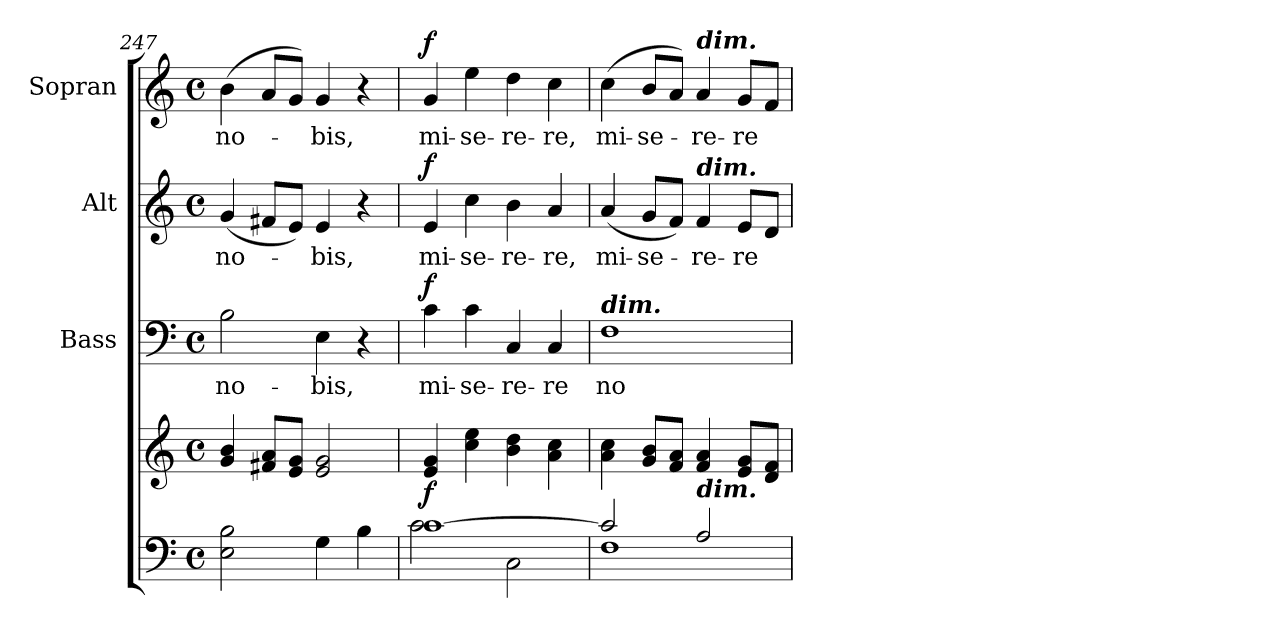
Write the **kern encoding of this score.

**kern	**kern	**dynam	**kern	**text	**dynam	**kern	**text	**dynam	**kern	**text	**dynam
*part4	*part4	*part4	*part3	*part3	*part3	*part2	*part2	*part2	*part1	*part1	*part1
*staff5	*staff4	*staff4/5	*staff3	*staff3	*staff3	*staff2	*staff2	*staff2	*staff1	*staff1	*staff1
*	*	*	*I"Bass	*	*	*I"Alt	*	*	*I"Sopran	*	*
*	*	*	*I'B.	*	*	*I'A	*	*	*I'S	*	*
*clefF4	*clefG2	*	*clefF4	*	*	*clefG2	*	*	*clefG2	*	*
*k[]	*k[]	*	*k[]	*	*	*k[]	*	*	*k[]	*	*
*C:	*C:	*	*C:	*	*	*C:	*	*	*C:	*	*
*M4/4	*M4/4	*	*M4/4	*	*	*M4/4	*	*	*M4/4	*	*
*met(c)	*met(c)	*	*met(c)	*	*	*met(c)	*	*	*met(c)	*	*
=247	=247	=247	=247	=247	=247	=247	=247	=247	=247	=247	=247
!	!	!	!	!LO:LY:b	!	!	!LO:LY:b	!	!	!LO:LY:b	!
2E\ 2B\	4g/ 4b/	.	2B\	no-	.	(<4g/	no-	.	(>4b\	no-	.
.	8f#X/ 8a/L	.	.	.	.	8f#X/L	.	.	8a/L	.	.
.	8e/ 8g/J	.	.	.	.	8e/J)	.	.	8g/J)	.	.
!	!	!	!	!LO:LY:b	!	!	!LO:LY:b	!	!	!LO:LY:b	!
4G\	2e/ 2g/	.	4E\	-bis,	.	4e/	-bis,	.	4g/	-bis,	.
4B\	.	.	4r	.	.	4r	.	.	4r	.	.
=248	=248	=248	=248	=248	=248	=248	=248	=248	=248	=248	=248
*^	*	*	*	*	*	*	*	*	*	*	*
!	!	!	!LO:DY:b	!	!LO:LY:b	!LO:DY:a	!	!LO:LY:b	!LO:DY:a	!	!LO:LY:b	!LO:DY:a
[>1c	2c\	4e/ 4g/	f	4c\	mi-	f	4e/	mi-	f	4g/	mi-	f
!	!	!	!	!	!LO:LY:b	!	!	!LO:LY:b	!	!	!LO:LY:b	!
.	.	4cc\ 4ee\	.	4c\	-se-	.	4cc\	-se-	.	4ee\	-se-	.
!	!	!	!	!	!LO:LY:b	!	!	!LO:LY:b	!	!	!LO:LY:b	!
.	2C\	4b\ 4dd\	.	4C/	-re-	.	4b\	-re-	.	4dd\	-re-	.
!	!	!	!	!	!LO:LY:b	!	!	!LO:LY:b	!	!	!LO:LY:b	!
.	.	4a\ 4cc\	.	4C/	-re	.	4a/	-re,	.	4cc\	-re,	.
=249	=249	=249	=249	=249	=249	=249	=249	=249	=249	=249	=249	=249
!	!	!	!	!LO:TX:a:Bi:t=dim.	!	!	!	!	!	!	!	!
!	!	!	!	!	!LO:LY:b	!	!	!LO:LY:b	!	!	!LO:LY:b	!
2c/]	1F	4a\ 4cc\	.	1F	no-	.	(<4a/	mi-	.	(>4cc\	mi-	.
!	!	!	!	!	!	!	!	!LO:LY:b	!	!	!LO:LY:b	!
.	.	8g/ 8b/L	.	.	.	.	8g/L	-se-	.	8b/L	-se-	.
.	.	8f/ 8a/J	.	.	.	.	8f/J)	.	.	8a/J)	.	.
!	!	!	!	!	!	!	!	!	!	!LO:TX:a:Bi:t=dim.	!	!
!	!	!	!	!	!	!	!LO:TX:a:Bi:t=dim.	!	!	!	!	!
!	!	!LO:TX:b:Bi:t=dim.	!	!	!	!	!	!	!	!	!	!
!	!	!	!	!	!	!	!	!LO:LY:b	!	!	!LO:LY:b	!
2A/	.	4f/ 4a/	.	.	.	.	4f/	-re-	.	4a/	-re-	.
!	!	!	!	!	!	!	!	!LO:LY:b	!	!	!LO:LY:b	!
.	.	8e/ 8g/L	.	.	.	.	8e/L	-re	.	8g/L	-re	.
.	.	8d/ 8f/J	.	.	.	.	8d/J	.	.	8f/J	.	.
*v	*v	*	*	*	*	*	*	*	*	*	*	*
=	=	=	=	=	=	=	=	=	=	=	=
*-	*-	*-	*-	*-	*-	*-	*-	*-	*-	*-	*-
